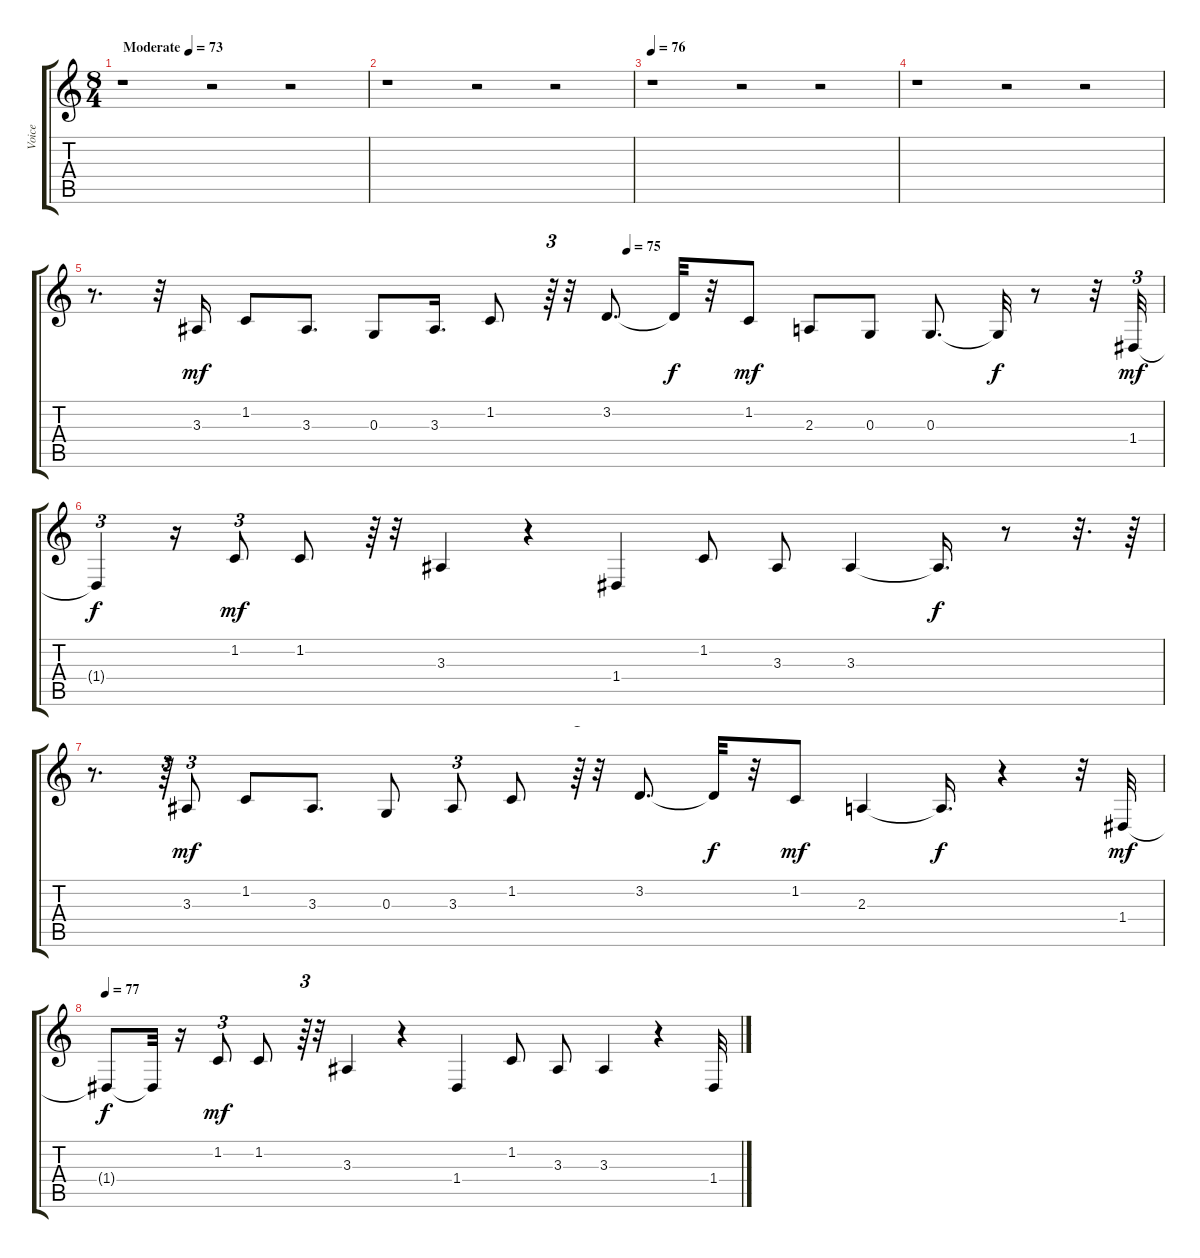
\track ("Voice" "Voice") {instrument choiraahs}
\staff {score tabs}
\tuning (E4 B3 G3 D3 A2 E2) {hide}
\ts (8 4)
\tempo (73 "Moderate")
\clef g2
\ks c
r.1{dy mf instrument choiraahs} r.2 r.2 |
r.1 r.2 r.2 |
\tempo 76
r.1 r.2 r.2 |
r.1 r.2 r.2 |
\tempo (75 0.5)
r.8{d} r.32 3.3.16 1.2.8 3.3.8{d} 0.3.8 3.3.16{d} 1.2.8 r.64{tu (3 2)} r.32 3.2.8{d} 3.2{t}.32{dy f} r.32 1.2.8{dy mf} 2.3.8 0.3.8 0.3.8{d} 0.3{t}.32{dy f} r.8 r.32 1.4.32{tu (3 2) dy mf} |
1.4{t}.4{tu (3 2) dy f} r.16 1.2.8{tu (3 2) dy mf} 1.2.8 r.64{tu (3 2)} r.32 3.3.4 r.4 1.4.4 1.2.8 3.3.8 3.3.4 3.3{t}.16{d dy f} r.8 r.32{d} r.64 |
r.8{d} r.64{tu (3 2)} 3.3.8{tu (3 2) dy mf} 1.2.8 3.3.8{d} 0.3.8 3.3.8{tu (3 2)} 1.2.8 r.64{tu (3 2)} r.32 3.2.8{d} 3.2{t}.32{dy f} r.32 1.2.8{dy mf} 2.3.4 2.3{t}.16{d dy f} r.4 r.32 1.4.32{dy mf} |
\tempo 77
1.4{t}.8{dy f} 1.4{t}.32 r.16 1.2.8{tu (3 2) dy mf} 1.2.8 r.64{tu (3 2)} r.32 3.3.4 r.4 1.4.4 1.2.8 3.3.8 3.3.4 r.4 1.4.32
